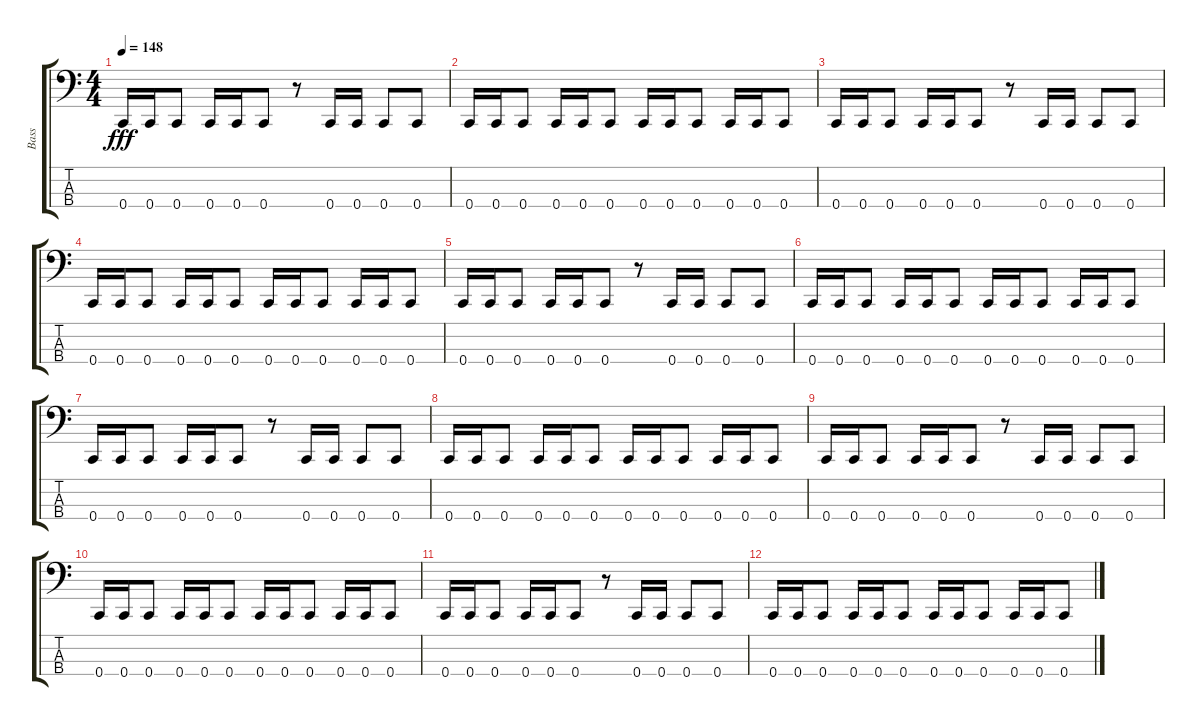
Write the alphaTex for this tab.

\track ("Bass" "Bass") {instrument electricbasspick}
\staff {score tabs}
\tuning (F2 C2 G1 C1) {hide}
\ts (4 4)
\tempo 148
\clef f4
\ks c
0.4.16{dy fff} 0.4.16 0.4.8 0.4.16 0.4.16 0.4.8 r.8 0.4.16 0.4.16 0.4.8 0.4.8 |
0.4.16 0.4.16 0.4.8 0.4.16 0.4.16 0.4.8 0.4.16 0.4.16 0.4.8 0.4.16 0.4.16 0.4.8 |
0.4.16 0.4.16 0.4.8 0.4.16 0.4.16 0.4.8 r.8 0.4.16 0.4.16 0.4.8 0.4.8 |
0.4.16 0.4.16 0.4.8 0.4.16 0.4.16 0.4.8 0.4.16 0.4.16 0.4.8 0.4.16 0.4.16 0.4.8 |
0.4.16 0.4.16 0.4.8 0.4.16 0.4.16 0.4.8 r.8 0.4.16 0.4.16 0.4.8 0.4.8 |
0.4.16 0.4.16 0.4.8 0.4.16 0.4.16 0.4.8 0.4.16 0.4.16 0.4.8 0.4.16 0.4.16 0.4.8 |
0.4.16 0.4.16 0.4.8 0.4.16 0.4.16 0.4.8 r.8 0.4.16 0.4.16 0.4.8 0.4.8 |
0.4.16 0.4.16 0.4.8 0.4.16 0.4.16 0.4.8 0.4.16 0.4.16 0.4.8 0.4.16 0.4.16 0.4.8 |
0.4.16 0.4.16 0.4.8 0.4.16 0.4.16 0.4.8 r.8 0.4.16 0.4.16 0.4.8 0.4.8 |
0.4.16 0.4.16 0.4.8 0.4.16 0.4.16 0.4.8 0.4.16 0.4.16 0.4.8 0.4.16 0.4.16 0.4.8 |
0.4.16 0.4.16 0.4.8 0.4.16 0.4.16 0.4.8 r.8 0.4.16 0.4.16 0.4.8 0.4.8 |
0.4.16 0.4.16 0.4.8 0.4.16 0.4.16 0.4.8 0.4.16 0.4.16 0.4.8 0.4.16 0.4.16 0.4.8
